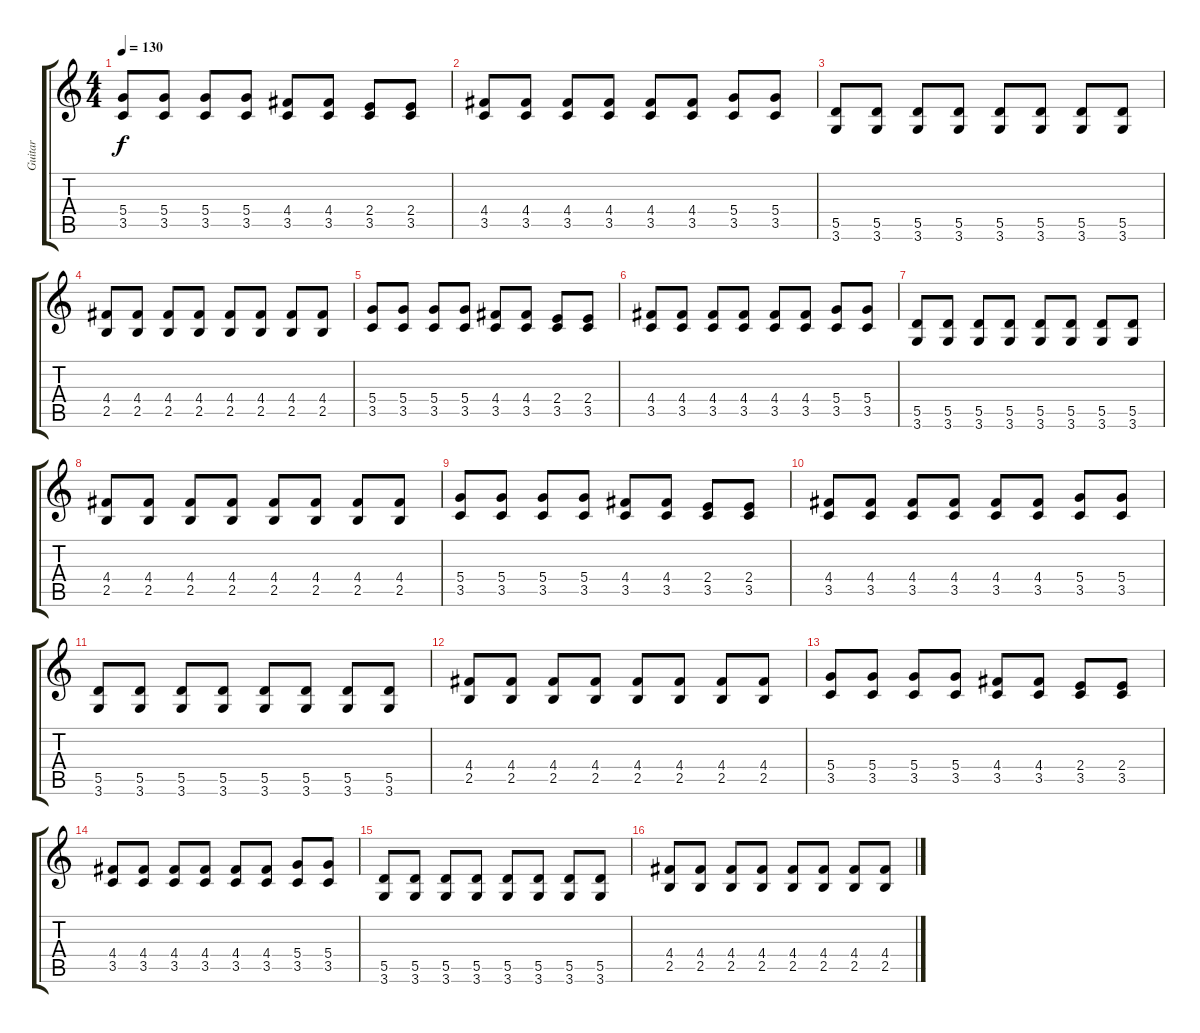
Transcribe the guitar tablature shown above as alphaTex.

\track ("Guitar" "Guitar") {instrument distortionguitar}
\staff {score tabs}
\tuning (E4 B3 G3 D3 A2 E2) {hide}
\ts (4 4)
\tempo 130
\clef g2
\ks c
(5.4 3.5).8{dy f} (5.4 3.5).8 (5.4 3.5).8 (5.4 3.5).8 (4.4 3.5).8 (4.4 3.5).8 (2.4 3.5).8 (2.4 3.5).8 |
(4.4 3.5).8 (4.4 3.5).8 (4.4 3.5).8 (4.4 3.5).8 (4.4 3.5).8 (4.4 3.5).8 (5.4 3.5).8 (5.4 3.5).8 |
(5.5 3.6).8 (5.5 3.6).8 (5.5 3.6).8 (5.5 3.6).8 (5.5 3.6).8 (5.5 3.6).8 (5.5 3.6).8 (5.5 3.6).8 |
(4.4 2.5).8 (4.4 2.5).8 (4.4 2.5).8 (4.4 2.5).8 (4.4 2.5).8 (4.4 2.5).8 (4.4 2.5).8 (4.4 2.5).8 |
(5.4 3.5).8 (5.4 3.5).8 (5.4 3.5).8 (5.4 3.5).8 (4.4 3.5).8 (4.4 3.5).8 (2.4 3.5).8 (2.4 3.5).8 |
(4.4 3.5).8 (4.4 3.5).8 (4.4 3.5).8 (4.4 3.5).8 (4.4 3.5).8 (4.4 3.5).8 (5.4 3.5).8 (5.4 3.5).8 |
(5.5 3.6).8 (5.5 3.6).8 (5.5 3.6).8 (5.5 3.6).8 (5.5 3.6).8 (5.5 3.6).8 (5.5 3.6).8 (5.5 3.6).8 |
(4.4 2.5).8 (4.4 2.5).8 (4.4 2.5).8 (4.4 2.5).8 (4.4 2.5).8 (4.4 2.5).8 (4.4 2.5).8 (4.4 2.5).8 |
(5.4 3.5).8 (5.4 3.5).8 (5.4 3.5).8 (5.4 3.5).8 (4.4 3.5).8 (4.4 3.5).8 (2.4 3.5).8 (2.4 3.5).8 |
(4.4 3.5).8 (4.4 3.5).8 (4.4 3.5).8 (4.4 3.5).8 (4.4 3.5).8 (4.4 3.5).8 (5.4 3.5).8 (5.4 3.5).8 |
(5.5 3.6).8 (5.5 3.6).8 (5.5 3.6).8 (5.5 3.6).8 (5.5 3.6).8 (5.5 3.6).8 (5.5 3.6).8 (5.5 3.6).8 |
(4.4 2.5).8 (4.4 2.5).8 (4.4 2.5).8 (4.4 2.5).8 (4.4 2.5).8 (4.4 2.5).8 (4.4 2.5).8 (4.4 2.5).8 |
(5.4 3.5).8 (5.4 3.5).8 (5.4 3.5).8 (5.4 3.5).8 (4.4 3.5).8 (4.4 3.5).8 (2.4 3.5).8 (2.4 3.5).8 |
(4.4 3.5).8 (4.4 3.5).8 (4.4 3.5).8 (4.4 3.5).8 (4.4 3.5).8 (4.4 3.5).8 (5.4 3.5).8 (5.4 3.5).8 |
(5.5 3.6).8 (5.5 3.6).8 (5.5 3.6).8 (5.5 3.6).8 (5.5 3.6).8 (5.5 3.6).8 (5.5 3.6).8 (5.5 3.6).8 |
(4.4 2.5).8 (4.4 2.5).8 (4.4 2.5).8 (4.4 2.5).8 (4.4 2.5).8 (4.4 2.5).8 (4.4 2.5).8 (4.4 2.5).8
